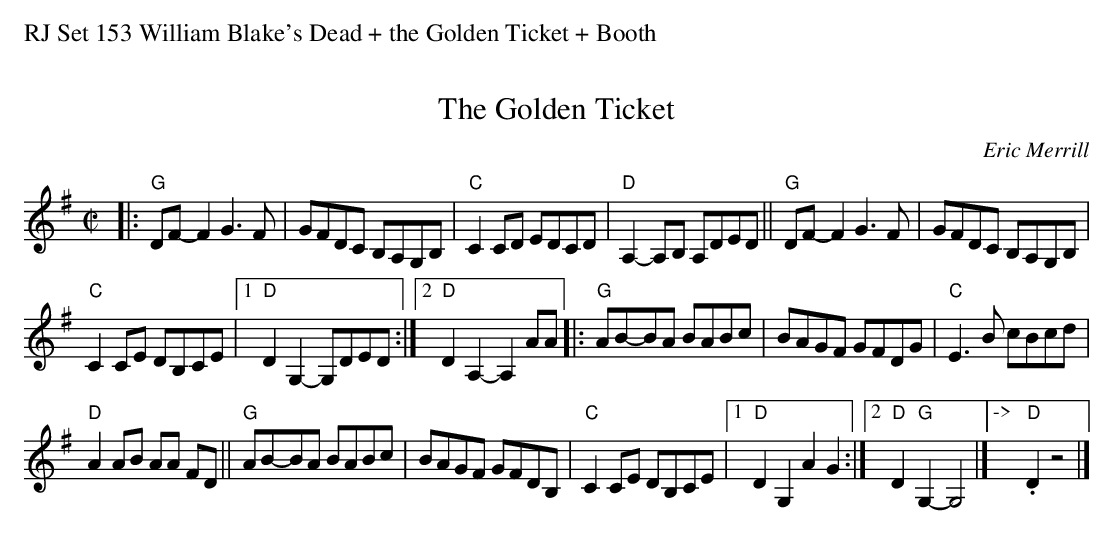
X:1
T: The Golden Ticket
C: Eric Merrill
M: C|
L: 1/8
K: G
|:\
"G"DF-F2 G3F | GFDC B,A,G,B, |\
"C"C2CD EDCD | "D"A,2-A,B, A,DED ||\
"G"DF-F2 G3F | GFDC B,A,G,B, |
"C"C2CE DB,CE |[1 "D"D2G,2-G,DED :|[2 "D"D2A,2-A,2AA |:\
"G"AB-BA BABc | BAGF GFDG | "C"E3B cBcd |
"D"A2AB AA FD || "G"AB-BA BABc | BAGF GFDB, | "C"C2CE DB,CE |\
[1 "D"D2G,2 A2G2 :|[2 "D"D2"G"G,2- G,4 |]["->" "D".D2 z4 |]
